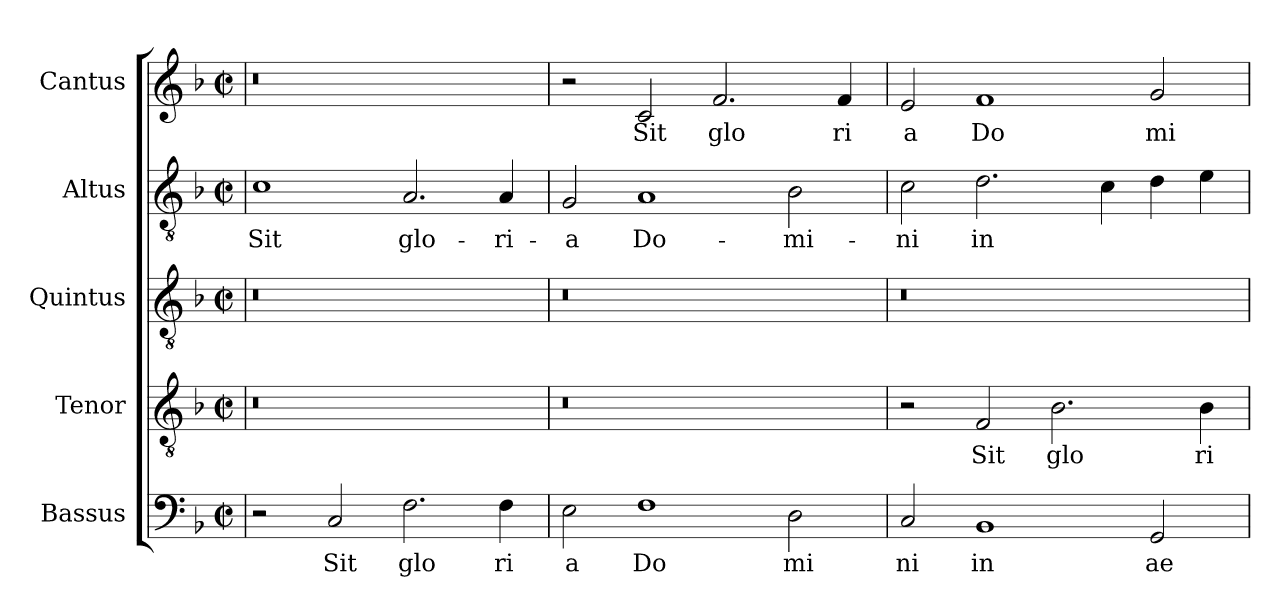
**kern	**text	**kern	**text	**kern	**kern	**text	**kern	**text
*part5	*part5	*part4	*part4	*part3	*part2	*part2	*part1	*part1
*staff5	*staff5	*staff4	*staff4	*staff3	*staff2	*staff2	*staff1	*staff1
*I"Bassus	*	*I"Tenor	*	*I"Quintus	*I"Altus	*	*I"Cantus	*
!!LO:PB:g=z
*stria5	*	*stria5	*	*stria5	*stria5	*	*stria5	*
*clefF4	*	*clefGv2	*	*clefGv2	*clefGv2	*	*clefG2	*
*k[b-]	*	*k[b-]	*	*k[b-]	*k[b-]	*	*k[b-]	*
*F:	*	*F:	*	*F:	*F:	*	*F:	*
*M2/2	*	*M2/2	*	*M2/2	*M2/2	*	*M2/2	*
*met(c|)	*	*met(c|)	*	*met(c|)	*met(c|)	*	*met(c|)	*
=1	=1!	=1	=1!	=1	=1	=1!	=1!	=1!
!	!	!	!	!	!	!LO:LY:b:cj	!	!
2r	.	0r	.	0r	1c	Sit	0r	.
!	!LO:LY:b:cj	!	!	!	!	!	!	!
2C/	Sit	.	.	.	.	.	.	.
!	!LO:LY:b:cj	!	!	!	!	!LO:LY:b:cj	!	!
2.F\	glo	.	.	.	2.A/	glo-	.	.
!	!LO:LY:b:cj	!	!	!	!	!LO:LY:b:cj	!	!
4F\	ri	.	.	.	4A/	-ri-	.	.
=2	=2	=2	=2	=2	=2	=2	=2	=2
!	!LO:LY:b:cj	!	!	!	!	!LO:LY:b:cj	!	!
2E\	a	0r	.	0r	2G/	-a	2r	.
!	!LO:LY:b:cj	!	!	!	!	!LO:LY:b:cj	!	!LO:LY:b:cj
1F	Do	.	.	.	1A	Do-	2c/	Sit
!	!	!	!	!	!	!	!	!LO:LY:b:cj
.	.	.	.	.	.	.	2.f/	glo
!	!LO:LY:b:cj	!	!	!	!	!LO:LY:b:cj	!	!
2D\	mi	.	.	.	2B-\	-mi-	.	.
!	!	!	!	!	!	!	!	!LO:LY:b:cj
.	.	.	.	.	.	.	4f/	ri
=3	=3	=3	=3	=3	=3	=3	=3	=3
!	!LO:LY:b:cj	!	!	!	!	!LO:LY:b:cj	!	!LO:LY:b:cj
2C/	ni	2r	.	0r	2c\	-ni	2e/	a
!	!LO:LY:b:cj	!	!LO:LY:b:cj	!	!	!LO:LY:b:cj	!	!LO:LY:b:cj
1BB-	in	2F/	Sit	.	2.d\	in	1f	Do
!	!	!	!LO:LY:b:cj	!	!	!	!	!
.	.	2.B-\	glo	.	.	.	.	.
.	.	.	.	.	4c\	.	.	.
!	!LO:LY:b:cj	!	!	!	!	!	!	!LO:LY:b:cj
2GG/	ae	.	.	.	4d\	.	2g/	mi
!	!	!	!LO:LY:b:cj	!	!	!	!	!
.	.	4B-\	ri	.	4e\	.	.	.
=	=	=	=	=	=	=	=	=
*-	*-	*-	*-	*-	*-	*-	*-	*-
